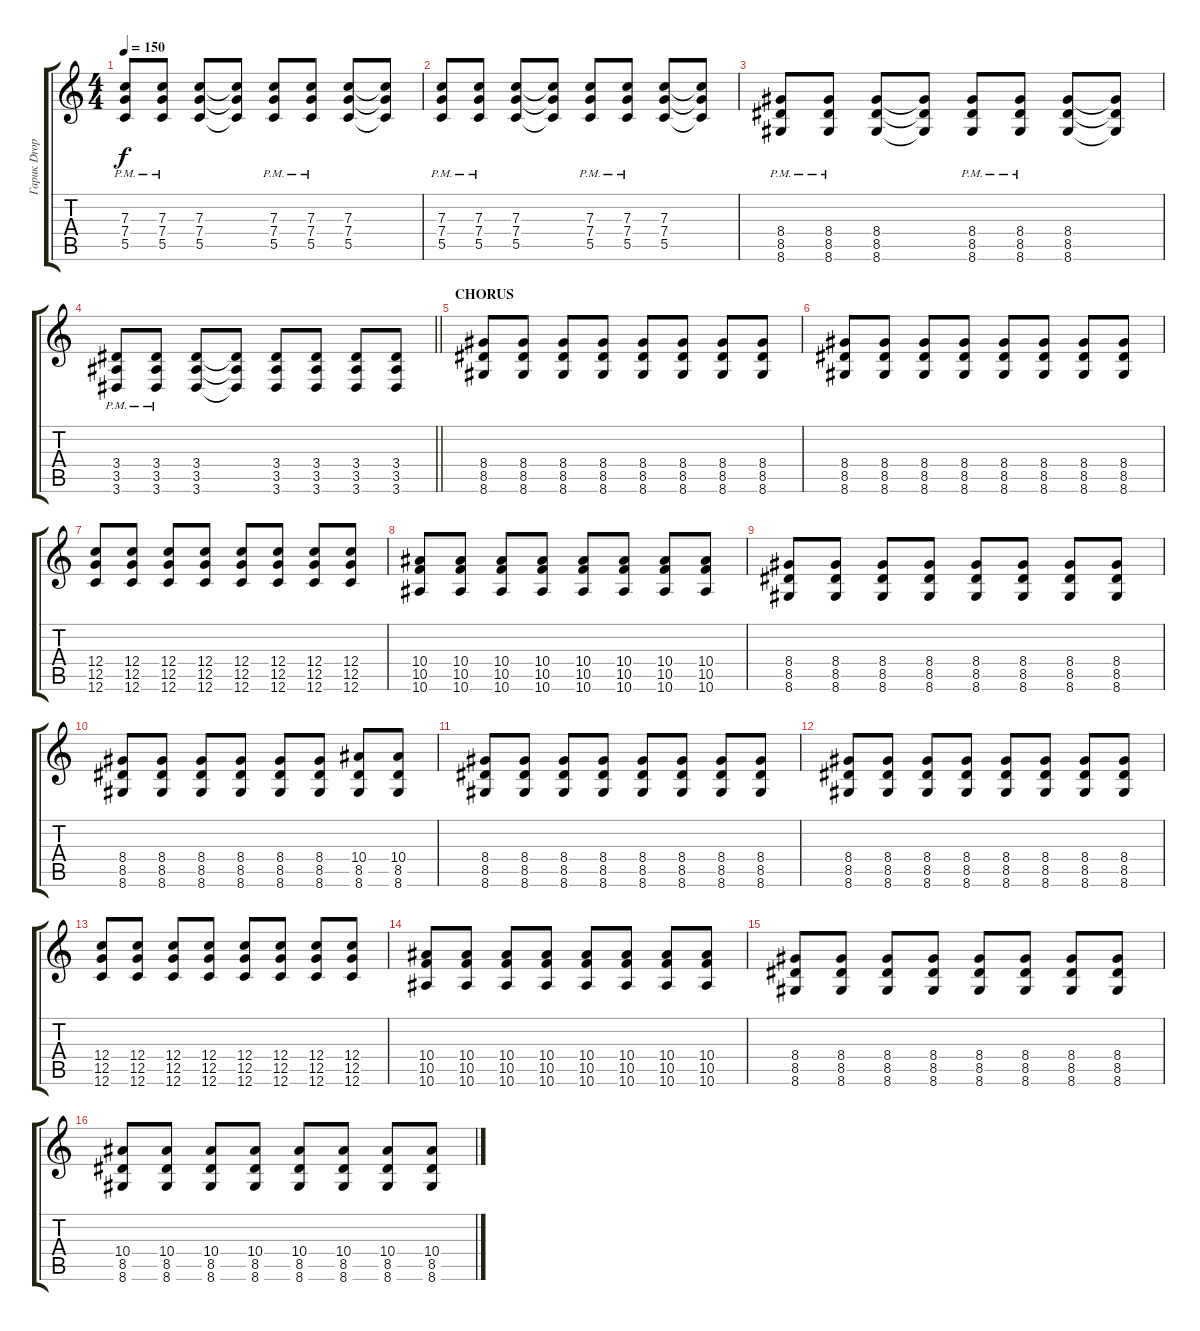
\track ("Гарик Dropped C" "Гарик Drop") {instrument distortionguitar}
\staff {score tabs}
\tuning (D4 A3 F3 C3 G2 C2) {hide}
\ts (4 4)
\tempo 150
\clef g2
\ks c
(7.3{pm} 7.4{pm} 5.5{pm}).8{dy f} (7.3{pm} 7.4{pm} 5.5{pm}).8 (7.3 7.4 5.5).8 (7.3{t} 7.4{t} 5.5{t}).8 (7.3{pm} 7.4{pm} 5.5{pm}).8 (7.3{pm} 7.4{pm} 5.5{pm}).8 (7.3 7.4 5.5).8 (7.3{t} 7.4{t} 5.5{t}).8 |
(7.3{pm} 7.4{pm} 5.5{pm}).8 (7.3{pm} 7.4{pm} 5.5{pm}).8 (7.3 7.4 5.5).8 (7.3{t} 7.4{t} 5.5{t}).8 (7.3{pm} 7.4{pm} 5.5{pm}).8 (7.3{pm} 7.4{pm} 5.5{pm}).8 (7.3 7.4 5.5).8 (7.3{t} 7.4{t} 5.5{t}).8 |
(8.4{pm} 8.5{pm} 8.6{pm}).8 (8.4{pm} 8.5{pm} 8.6{pm}).8 (8.4 8.5 8.6).8 (8.4{t} 8.5{t} 8.6{t}).8 (8.4{pm} 8.5{pm} 8.6{pm}).8 (8.4{pm} 8.5{pm} 8.6{pm}).8 (8.4 8.5 8.6).8 (8.4{t} 8.5{t} 8.6{t}).8 |
\barLineRight lightlight
(3.4{pm} 3.5{pm} 3.6{pm}).8 (3.4{pm} 3.5{pm} 3.6{pm}).8 (3.4 3.5 3.6).8 (3.4{t} 3.5{t} 3.6{t}).8 (3.4 3.5 3.6).8 (3.4 3.5 3.6).8 (3.4 3.5 3.6).8 (3.4 3.5 3.6).8 |
\section ("" "CHORUS")
(8.4 8.5 8.6).8{instrument electricguitarclean} (8.4 8.5 8.6).8 (8.4 8.5 8.6).8 (8.4 8.5 8.6).8 (8.4 8.5 8.6).8 (8.4 8.5 8.6).8 (8.4 8.5 8.6).8 (8.4 8.5 8.6).8 |
(8.4 8.5 8.6).8 (8.4 8.5 8.6).8 (8.4 8.5 8.6).8 (8.4 8.5 8.6).8 (8.4 8.5 8.6).8 (8.4 8.5 8.6).8 (8.4 8.5 8.6).8 (8.4 8.5 8.6).8 |
(12.4 12.5 12.6).8 (12.4 12.5 12.6).8 (12.4 12.5 12.6).8 (12.4 12.5 12.6).8 (12.4 12.5 12.6).8 (12.4 12.5 12.6).8 (12.4 12.5 12.6).8 (12.4 12.5 12.6).8 |
(10.4 10.5 10.6).8 (10.4 10.5 10.6).8 (10.4 10.5 10.6).8 (10.4 10.5 10.6).8 (10.4 10.5 10.6).8 (10.4 10.5 10.6).8 (10.4 10.5 10.6).8 (10.4 10.5 10.6).8 |
(8.4 8.5 8.6).8 (8.4 8.5 8.6).8 (8.4 8.5 8.6).8 (8.4 8.5 8.6).8 (8.4 8.5 8.6).8 (8.4 8.5 8.6).8 (8.4 8.5 8.6).8 (8.4 8.5 8.6).8 |
(8.4 8.5 8.6).8 (8.4 8.5 8.6).8 (8.4 8.5 8.6).8 (8.4 8.5 8.6).8 (8.4 8.5 8.6).8 (8.4 8.5 8.6).8 (10.4 8.5 8.6).8 (10.4 8.5 8.6).8 |
(8.4 8.5 8.6).8 (8.4 8.5 8.6).8 (8.4 8.5 8.6).8 (8.4 8.5 8.6).8 (8.4 8.5 8.6).8 (8.4 8.5 8.6).8 (8.4 8.5 8.6).8 (8.4 8.5 8.6).8 |
(8.4 8.5 8.6).8 (8.4 8.5 8.6).8 (8.4 8.5 8.6).8 (8.4 8.5 8.6).8 (8.4 8.5 8.6).8 (8.4 8.5 8.6).8 (8.4 8.5 8.6).8 (8.4 8.5 8.6).8 |
(12.4 12.5 12.6).8 (12.4 12.5 12.6).8 (12.4 12.5 12.6).8 (12.4 12.5 12.6).8 (12.4 12.5 12.6).8 (12.4 12.5 12.6).8 (12.4 12.5 12.6).8 (12.4 12.5 12.6).8 |
(10.4 10.5 10.6).8 (10.4 10.5 10.6).8 (10.4 10.5 10.6).8 (10.4 10.5 10.6).8 (10.4 10.5 10.6).8 (10.4 10.5 10.6).8 (10.4 10.5 10.6).8 (10.4 10.5 10.6).8 |
(8.4 8.5 8.6).8 (8.4 8.5 8.6).8 (8.4 8.5 8.6).8 (8.4 8.5 8.6).8 (8.4 8.5 8.6).8 (8.4 8.5 8.6).8 (8.4 8.5 8.6).8 (8.4 8.5 8.6).8 |
(10.4 8.5 8.6).8 (10.4 8.5 8.6).8 (10.4 8.5 8.6).8 (10.4 8.5 8.6).8 (10.4 8.5 8.6).8 (10.4 8.5 8.6).8 (10.4 8.5 8.6).8 (10.4 8.5 8.6).8
